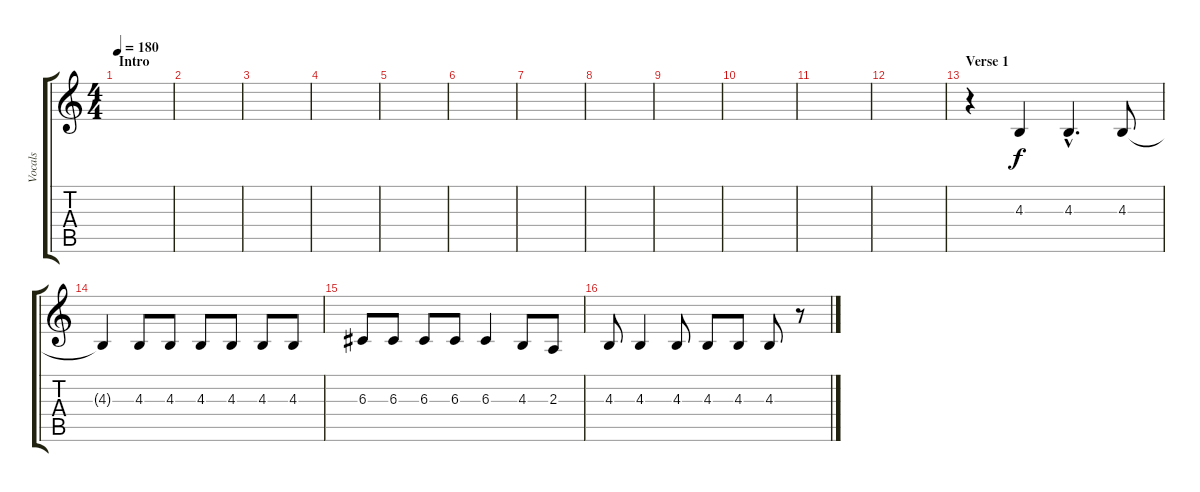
\track ("Vocals" "Vocals") {instrument sopranosax}
\staff {score tabs}
\tuning (E4 B3 G3 D3 A2 E2) {hide}
\ts (4 4)
\section ("" "Intro")
\tempo 180
\clef g2
\ks c
|
|
|
|
|
|
|
|
|
|
|
|
\section ("" "Verse 1")
r.4 4.3.4 4.3{hac}.4{d} 4.3.8 |
4.3{t}.4 4.3.8 4.3.8 4.3.8 4.3.8 4.3.8 4.3.8 |
6.3.8 6.3.8 6.3.8 6.3.8 6.3.4 4.3.8 2.3.8 |
4.3.8 4.3.4 4.3.8 4.3.8 4.3.8 4.3.8 r.8
